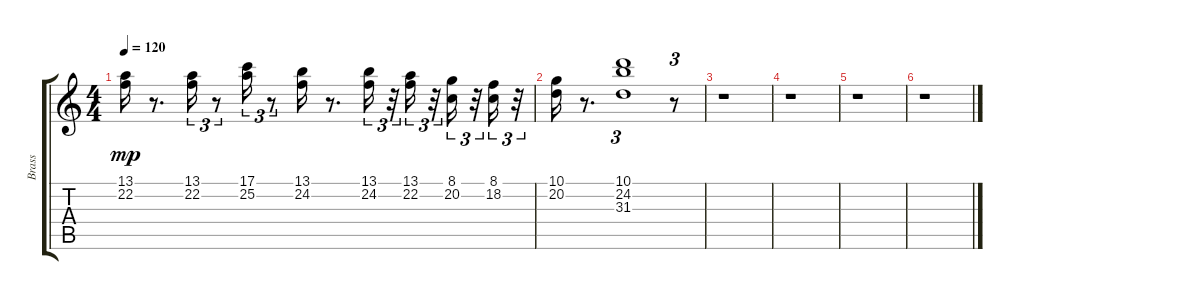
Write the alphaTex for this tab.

\track ("Brass" "Brass") {instrument brasssection}
\staff {score tabs}
\tuning (E4 B3 G3 D3 A2 E2) {hide}
\ts (4 4)
\tempo 120
\clef g2
\ks c
(13.1 22.2).16{dy mp} r.8{d} (13.1 22.2).16{tu (3 2)} r.8{tu (3 2)} (17.1 25.2).16{tu (3 2)} r.8{tu (3 2)} (13.1 24.2).16 r.8{d} (13.1 24.2).16{tu (3 2)} r.32{tu (3 2)} (13.1 22.2).16{tu (3 2)} r.32{tu (3 2)} (8.1 20.2).16{tu (3 2)} r.32{tu (3 2)} (8.1 18.2).16{tu (3 2)} r.32{tu (3 2)} |
(10.1 20.2).16 r.8{d} (10.1 24.2 31.3).1{tu (3 2)} r.8{tu (3 2)} |
r.1 |
r.1 |
r.1 |
r.1
